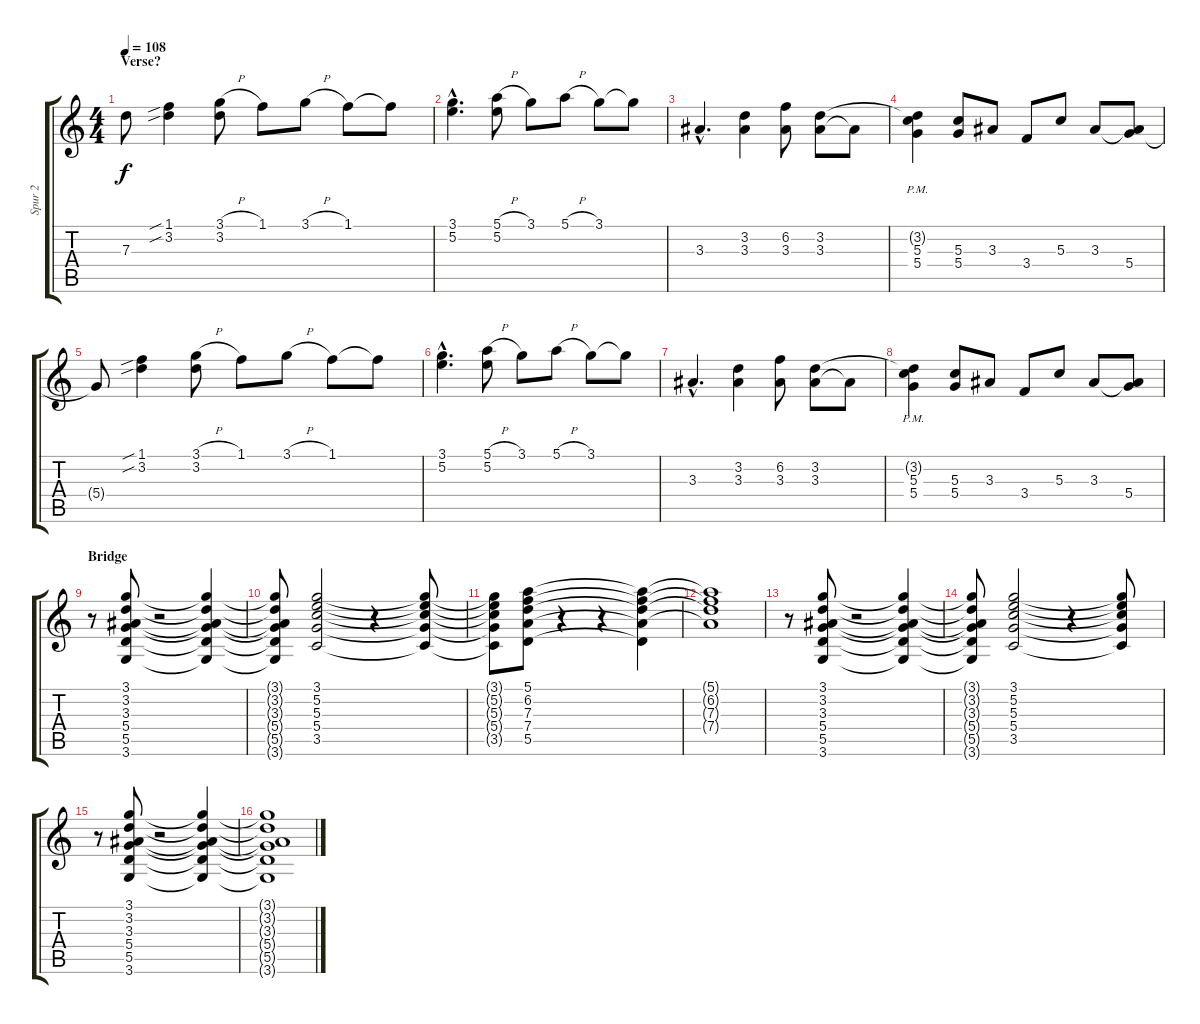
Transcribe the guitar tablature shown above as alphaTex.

\track ("Spur 2" "Spur 2") {instrument electricguitarclean}
\staff {score tabs}
\tuning (E4 B3 G3 D3 A2 E2) {hide}
\ts (4 4)
\section ("" "Verse?")
\tempo 108
\clef g2
\ks c
7.3{t}.8{dy f volume 14} (1.1{sib} 3.2{sib}).4 (3.1{h} 3.2).8 1.1.8 3.1{h}.8 1.1.8 1.1{t}.8 |
(3.1{hac} 5.2{hac}).4{d} (5.1{h} 5.2).8 3.1.8 5.1{h}.8 3.1.8 3.1{t}.8 |
3.3{hac}.4{d} (3.2 3.3).4 (6.2 3.3).8 (3.2 3.3).8 3.3{t}.8 |
(3.2{t} 5.3{pm} 5.4{pm}).4 (5.3 5.4).8 3.3.8 3.4.8 5.3.8 3.3.8 (3.3{t} 5.4).8 |
5.4{t}.8{volume 14} (1.1{sib} 3.2{sib}).4 (3.1{h} 3.2).8 1.1.8 3.1{h}.8 1.1.8 1.1{t}.8 |
(3.1{hac} 5.2{hac}).4{d} (5.1{h} 5.2).8 3.1.8 5.1{h}.8 3.1.8 3.1{t}.8 |
3.3{hac}.4{d} (3.2 3.3).4 (6.2 3.3).8 (3.2 3.3).8 3.3{t}.8 |
(3.2{t} 5.3{pm} 5.4{pm}).4 (5.3 5.4).8 3.3.8 3.4.8 5.3.8 3.3.8 (3.3{t} 5.4).8 |
\section ("" "Bridge")
r.8{volume 12 instrument distortionguitar} (3.1 3.2 3.3 5.4 5.5 3.6).8 r.2 (3.1{t} 3.2{t} 3.3{t} 5.4{t} 5.5{t} 3.6{t}).4 |
(3.1{t} 3.2{t} 3.3{t} 5.4{t} 5.5{t} 3.6{t}).8 (3.1 5.2 5.3 5.4 3.5).2 r.4 (3.1{t} 5.2{t} 5.3{t} 5.4{t} 3.5{t}).8 |
(3.1{t} 5.2{t} 5.3{t} 5.4{t} 3.5{t}).8 (5.1 6.2 7.3 7.4 5.5).8 r.4 r.4 (5.1{t} 6.2{t} 7.3{t} 7.4{t} 5.5{t}).4 |
(5.1{t} 6.2{t} 7.3{t} 7.4{t}).1 |
r.8{volume 12 instrument distortionguitar} (3.1 3.2 3.3 5.4 5.5 3.6).8 r.2 (3.1{t} 3.2{t} 3.3{t} 5.4{t} 5.5{t} 3.6{t}).4 |
(3.1{t} 3.2{t} 3.3{t} 5.4{t} 5.5{t} 3.6{t}).8 (3.1 5.2 5.3 5.4 3.5).2 r.4 (3.1{t} 5.2{t} 5.3{t} 5.4{t} 3.5{t}).8 |
r.8{volume 12 instrument distortionguitar} (3.1 3.2 3.3 5.4 5.5 3.6).8 r.2 (3.1{t} 3.2{t} 3.3{t} 5.4{t} 5.5{t} 3.6{t}).4 |
(3.1{t} 3.2{t} 3.3{t} 5.4{t} 5.5{t} 3.6{t}).1
